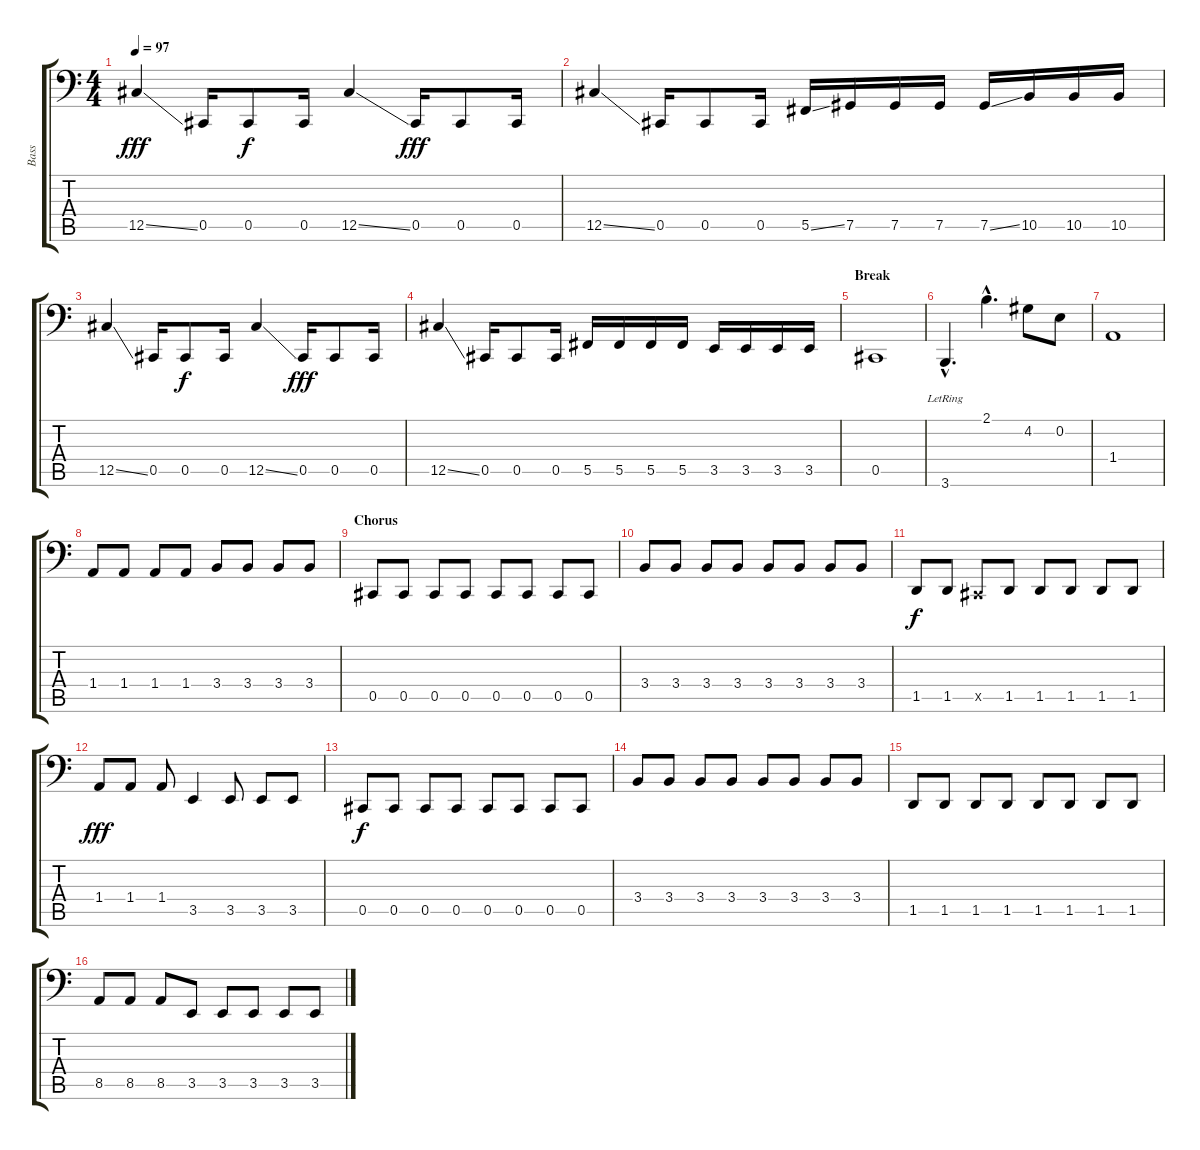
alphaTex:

\track ("Bass" "Bass") {instrument electricbassfinger}
\staff {score tabs}
\tuning (A2 E2 Db2 Ab1 Db1 Ab0) {hide}
\ts (4 4)
\tempo 97
\clef f4
\ks c
12.5{ss}.4{dy fff} 0.5.16 0.5.8{dy f} 0.5.16 12.5{ss}.4 0.5.16{dy fff} 0.5.8 0.5.16 |
12.5{ss}.4 0.5.16 0.5.8 0.5.16 5.5{ss}.16 7.5.16 7.5.16 7.5.16 7.5{ss}.16 10.5.16 10.5.16 10.5.16 |
12.5{ss}.4 0.5.16 0.5.8{dy f} 0.5.16 12.5{ss}.4 0.5.16{dy fff} 0.5.8 0.5.16 |
12.5{ss}.4 0.5.16 0.5.8 0.5.16 5.5.16 5.5.16 5.5.16 5.5.16 3.5.16 3.5.16 3.5.16 3.5.16 |
\section ("" "Break")
0.5.1 |
3.6{hac lr}.4{d} 2.1{hac}.4{d} 4.2.8 0.2.8 |
1.4.1 |
1.4.8 1.4.8 1.4.8 1.4.8 3.4.8 3.4.8 3.4.8 3.4.8 |
\section ("" "Chorus")
0.5.8 0.5.8 0.5.8 0.5.8 0.5.8 0.5.8 0.5.8 0.5.8 |
3.4.8 3.4.8 3.4.8 3.4.8 3.4.8 3.4.8 3.4.8 3.4.8 |
1.5.8{dy f} 1.5.8 0.5{x}.8 1.5.8 1.5.8 1.5.8 1.5.8 1.5.8 |
1.4.8{dy fff} 1.4.8 1.4.8 3.5.4 3.5.8 3.5.8 3.5.8 |
0.5.8{dy f} 0.5.8 0.5.8 0.5.8 0.5.8 0.5.8 0.5.8 0.5.8 |
3.4.8 3.4.8 3.4.8 3.4.8 3.4.8 3.4.8 3.4.8 3.4.8 |
1.5.8 1.5.8 1.5.8 1.5.8 1.5.8 1.5.8 1.5.8 1.5.8 |
8.5.8 8.5.8 8.5.8 3.5.8 3.5.8 3.5.8 3.5.8 3.5.8
